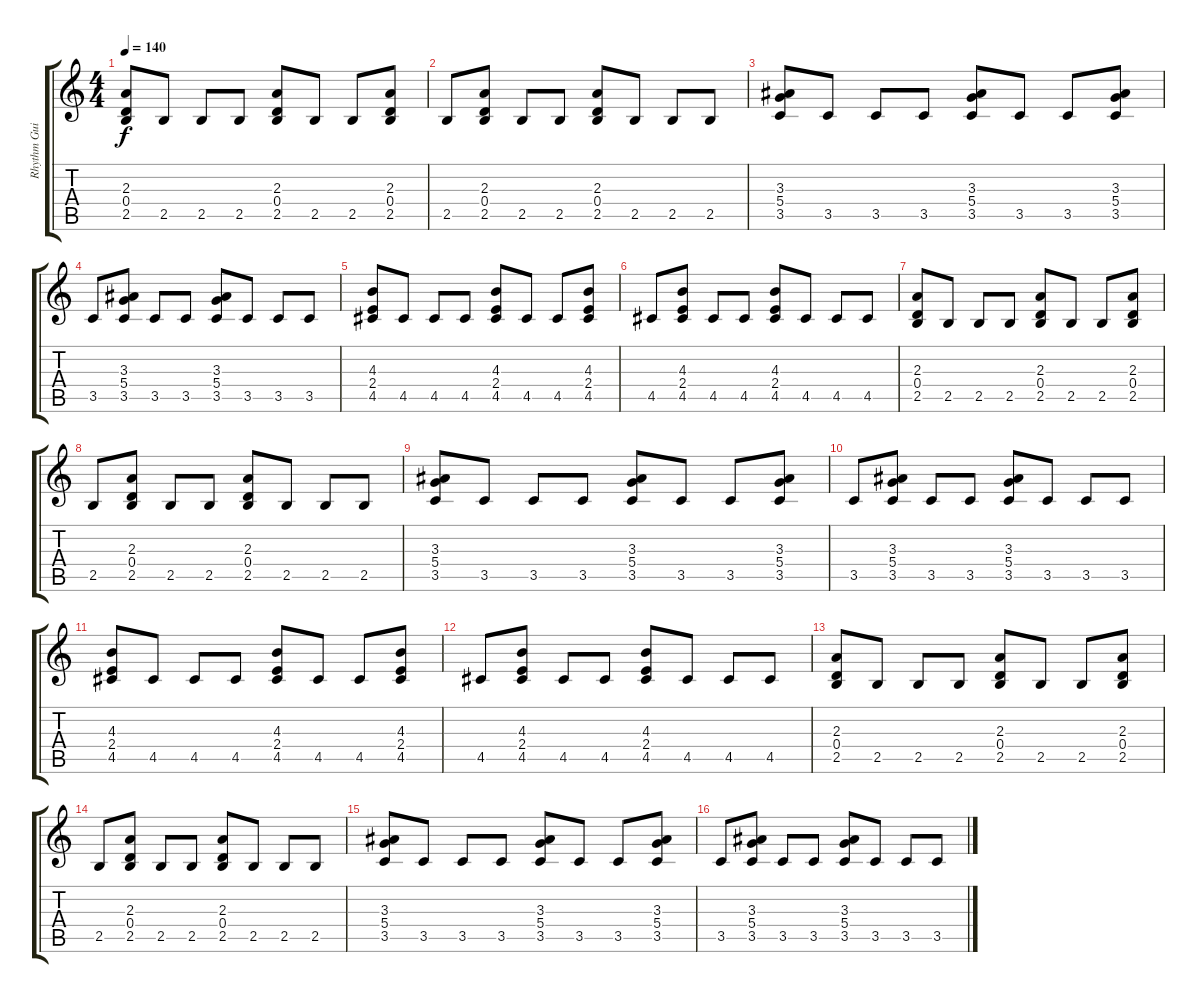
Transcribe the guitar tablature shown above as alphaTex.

\track ("Rhythm Guitar" "Rhythm Gui") {instrument distortionguitar}
\staff {score tabs}
\tuning (E4 B3 G3 D3 A2 E2) {hide}
\ts (4 4)
\tempo 140
\clef g2
\ks c
(2.3 0.4 2.5).8{dy f} 2.5.8 2.5.8 2.5.8 (2.3 0.4 2.5).8 2.5.8 2.5.8 (2.3 0.4 2.5).8 |
2.5.8 (2.3 0.4 2.5).8 2.5.8 2.5.8 (2.3 0.4 2.5).8 2.5.8 2.5.8 2.5.8 |
(3.3 5.4 3.5).8 3.5.8 3.5.8 3.5.8 (3.3 5.4 3.5).8 3.5.8 3.5.8 (3.3 5.4 3.5).8 |
3.5.8 (3.3 5.4 3.5).8 3.5.8 3.5.8 (3.3 5.4 3.5).8 3.5.8 3.5.8 3.5.8 |
(4.3 2.4 4.5).8 4.5.8 4.5.8 4.5.8 (4.3 2.4 4.5).8 4.5.8 4.5.8 (4.3 2.4 4.5).8 |
4.5.8 (4.3 2.4 4.5).8 4.5.8 4.5.8 (4.3 2.4 4.5).8 4.5.8 4.5.8 4.5.8 |
(2.3 0.4 2.5).8 2.5.8 2.5.8 2.5.8 (2.3 0.4 2.5).8 2.5.8 2.5.8 (2.3 0.4 2.5).8 |
2.5.8 (2.3 0.4 2.5).8 2.5.8 2.5.8 (2.3 0.4 2.5).8 2.5.8 2.5.8 2.5.8 |
(3.3 5.4 3.5).8 3.5.8 3.5.8 3.5.8 (3.3 5.4 3.5).8 3.5.8 3.5.8 (3.3 5.4 3.5).8 |
3.5.8 (3.3 5.4 3.5).8 3.5.8 3.5.8 (3.3 5.4 3.5).8 3.5.8 3.5.8 3.5.8 |
(4.3 2.4 4.5).8 4.5.8 4.5.8 4.5.8 (4.3 2.4 4.5).8 4.5.8 4.5.8 (4.3 2.4 4.5).8 |
4.5.8 (4.3 2.4 4.5).8 4.5.8 4.5.8 (4.3 2.4 4.5).8 4.5.8 4.5.8 4.5.8 |
(2.3 0.4 2.5).8 2.5.8 2.5.8 2.5.8 (2.3 0.4 2.5).8 2.5.8 2.5.8 (2.3 0.4 2.5).8 |
2.5.8 (2.3 0.4 2.5).8 2.5.8 2.5.8 (2.3 0.4 2.5).8 2.5.8 2.5.8 2.5.8 |
(3.3 5.4 3.5).8 3.5.8 3.5.8 3.5.8 (3.3 5.4 3.5).8 3.5.8 3.5.8 (3.3 5.4 3.5).8 |
3.5.8 (3.3 5.4 3.5).8 3.5.8 3.5.8 (3.3 5.4 3.5).8 3.5.8 3.5.8 3.5.8
